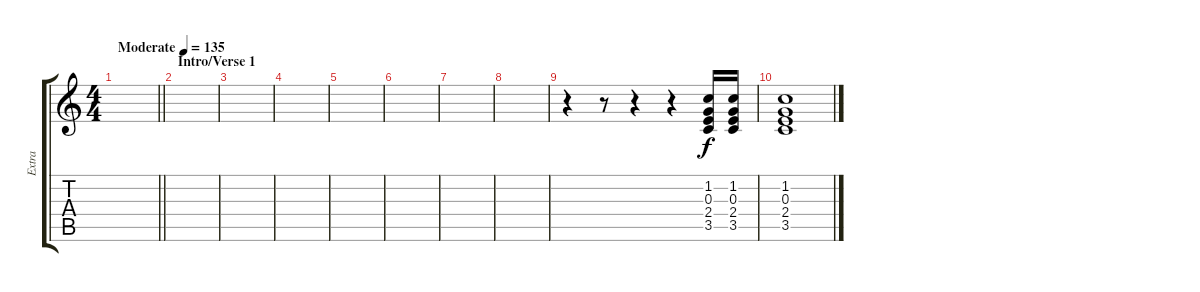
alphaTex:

\track ("Extra" "Extra") {instrument electricguitarclean}
\staff {score tabs}
\tuning (E4 B3 G3 D3 A2 E2) {hide}
\ts (4 4)
\tempo (135 "Moderate")
\clef g2
\barLineRight lightlight
\ks c
|
\section ("" "Intro/Verse 1")
|
|
|
|
|
|
|
r.4 r.8 r.4 r.4 (1.2 0.3 2.4 3.5).16 (1.2 0.3 2.4 3.5).16 |
(1.2 0.3 2.4 3.5).1
